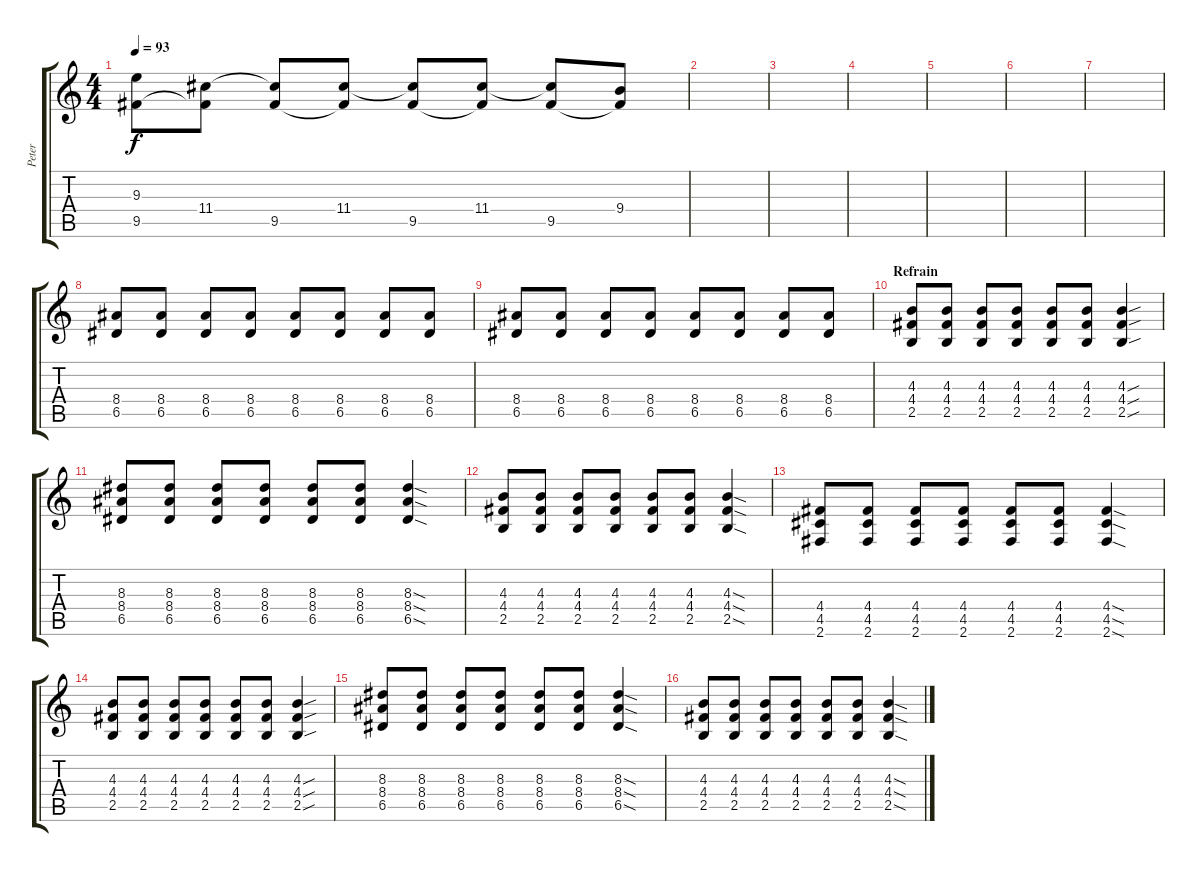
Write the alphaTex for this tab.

\track ("Peter" "Peter") {instrument acousticguitarnylon}
\staff {score tabs}
\tuning (E4 B3 G3 D3 A2 E2) {hide}
\ts (4 4)
\tempo 93
\clef g2
\ks c
(9.3{t} 9.5).8{dy f} (11.4 9.5{t}).8 (11.4{t} 9.5).8 (11.4 9.5{t}).8 (11.4{t} 9.5).8 (11.4 9.5{t}).8 (11.4{t} 9.5).8 (9.4 9.5{t}).8 |
|
|
|
|
|
|
(8.4 6.5).8{volume 10 instrument overdrivenguitar} (8.4 6.5).8 (8.4 6.5).8 (8.4 6.5).8 (8.4 6.5).8 (8.4 6.5).8 (8.4 6.5).8 (8.4 6.5).8 |
(8.4 6.5).8 (8.4 6.5).8 (8.4 6.5).8 (8.4 6.5).8 (8.4 6.5).8 (8.4 6.5).8 (8.4 6.5).8 (8.4 6.5).8 |
\section ("" "Refrain")
(4.3 4.4 2.5).8{instrument overdrivenguitar} (4.3 4.4 2.5).8 (4.3 4.4 2.5).8 (4.3 4.4 2.5).8 (4.3 4.4 2.5).8 (4.3 4.4 2.5).8 (4.3{sou} 4.4{sou} 2.5{sou}).4 |
(8.3 8.4 6.5).8 (8.3 8.4 6.5).8 (8.3 8.4 6.5).8 (8.3 8.4 6.5).8 (8.3 8.4 6.5).8 (8.3 8.4 6.5).8 (8.3{sod} 8.4{sod} 6.5{sod}).4 |
(4.3 4.4 2.5).8 (4.3 4.4 2.5).8 (4.3 4.4 2.5).8 (4.3 4.4 2.5).8 (4.3 4.4 2.5).8 (4.3 4.4 2.5).8 (4.3{sod} 4.4{sod} 2.5{sod}).4 |
(4.4 4.5 2.6).8 (4.4 4.5 2.6).8 (4.4 4.5 2.6).8 (4.4 4.5 2.6).8 (4.4 4.5 2.6).8 (4.4 4.5 2.6).8 (4.4{sod} 4.5{sod} 2.6{sod}).4 |
(4.3 4.4 2.5).8{instrument overdrivenguitar} (4.3 4.4 2.5).8 (4.3 4.4 2.5).8 (4.3 4.4 2.5).8 (4.3 4.4 2.5).8 (4.3 4.4 2.5).8 (4.3{sou} 4.4{sou} 2.5{sou}).4 |
(8.3 8.4 6.5).8 (8.3 8.4 6.5).8 (8.3 8.4 6.5).8 (8.3 8.4 6.5).8 (8.3 8.4 6.5).8 (8.3 8.4 6.5).8 (8.3{sod} 8.4{sod} 6.5{sod}).4 |
(4.3 4.4 2.5).8 (4.3 4.4 2.5).8 (4.3 4.4 2.5).8 (4.3 4.4 2.5).8 (4.3 4.4 2.5).8 (4.3 4.4 2.5).8 (4.3{sod} 4.4{sod} 2.5{sod}).4
